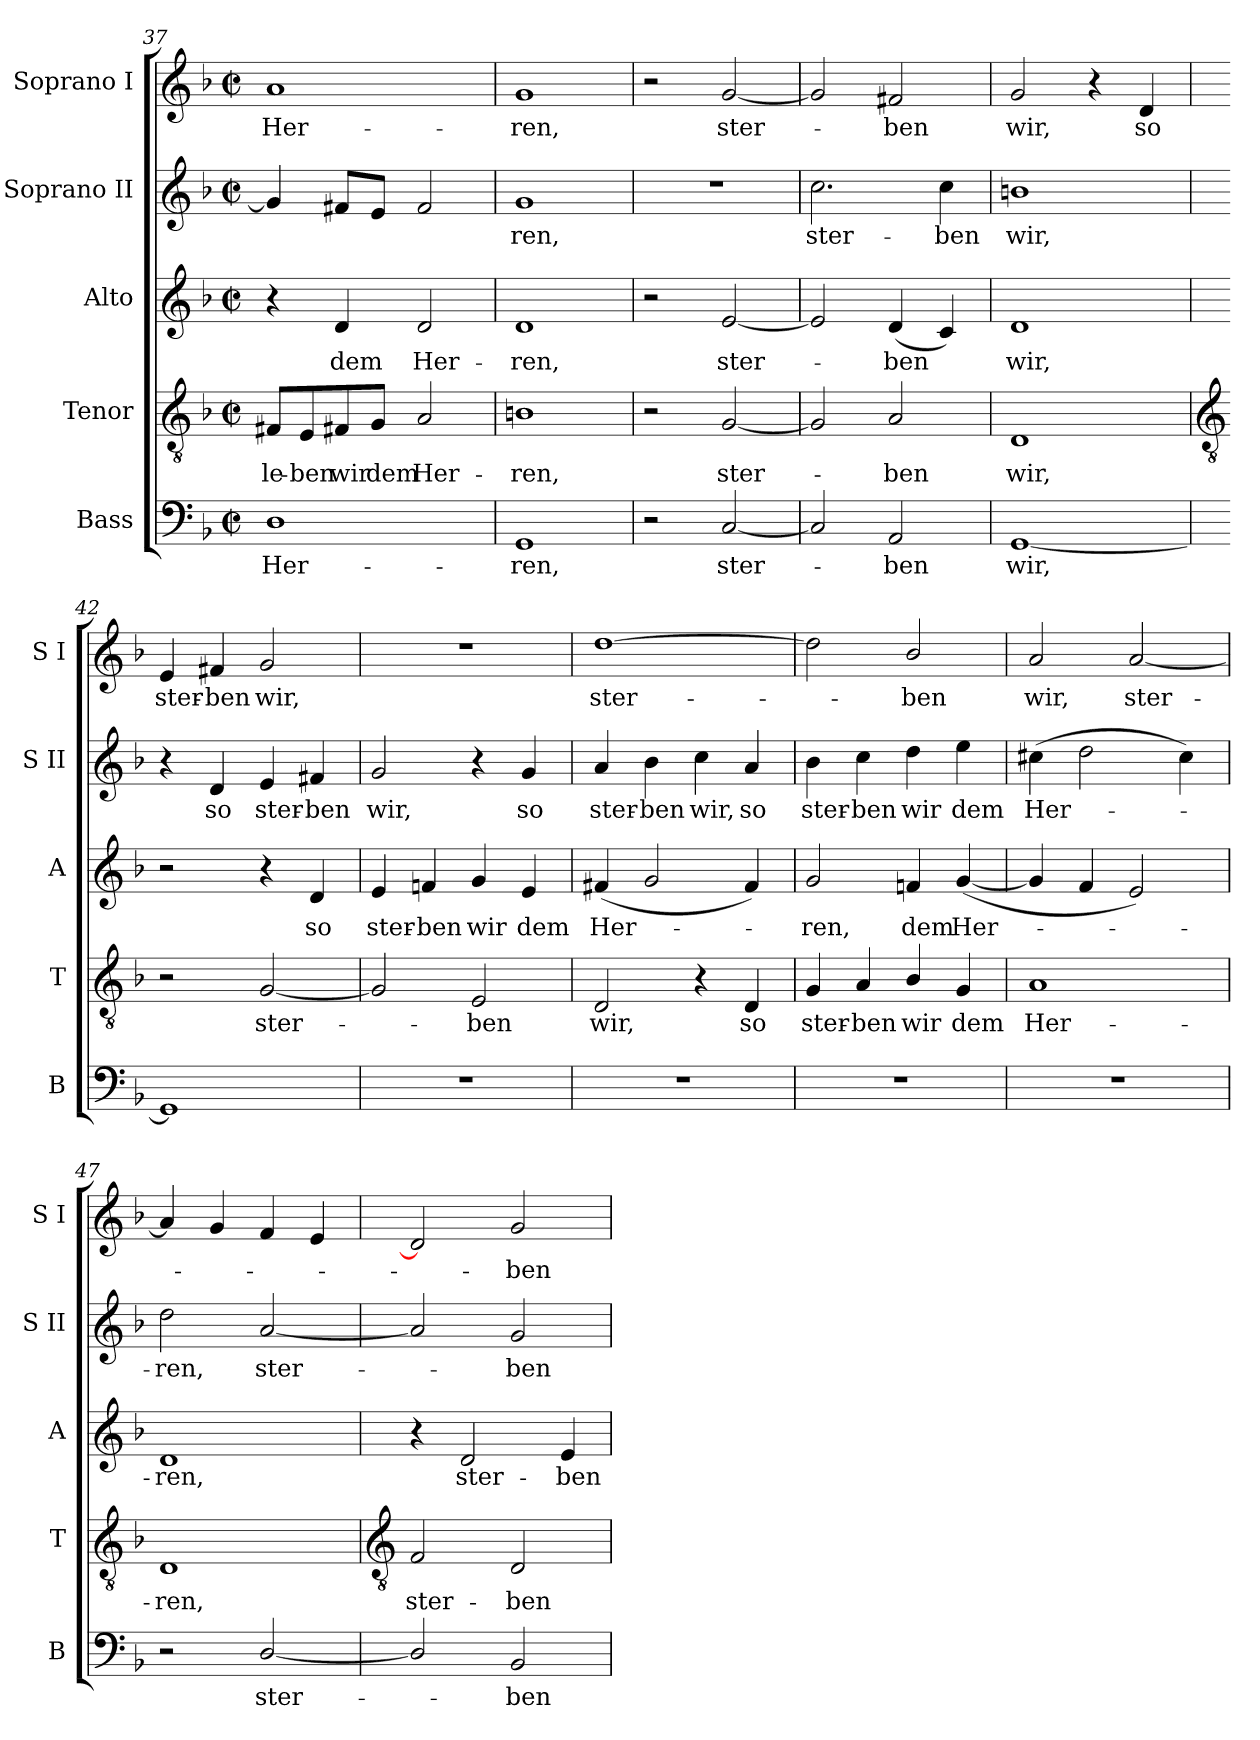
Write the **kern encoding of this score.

**kern	**text	**kern	**text	**kern	**text	**kern	**text	**kern	**text
*part5	*part5	*part4	*part4	*part3	*part3	*part2	*part2	*part1	*part1
*staff5	*staff5	*staff4	*staff4	*staff3	*staff3	*staff2	*staff2	*staff1	*staff1
*I"Bass	*	*I"Tenor	*	*I"Alto	*	*I"Soprano II	*	*I"Soprano I	*
*I'B	*	*I'T	*	*I'A	*	*I'S II	*	*I'S I	*
*clefF4	*	*clefGv2	*	*clefG2	*	*clefG2	*	*clefG2	*
*k[b-]	*	*k[b-]	*	*k[b-]	*	*k[b-]	*	*k[b-]	*
*F:	*	*F:	*	*F:	*	*F:	*	*F:	*
*M2/2	*	*M2/2	*	*M2/2	*	*M2/2	*	*M2/2	*
*met(c|)	*	*met(c|)	*	*met(c|)	*	*met(c|)	*	*met(c|)	*
=37	=37	=37	=37	=37	=37	=37	=37	=37	=37
!	!LO:LY:b	!	!LO:LY:b	!	!	!	!	!	!LO:LY:b
1D	Her-	8F#X/L	le-	4r	.	4g]	.	1a	Her-
!	!	!	!LO:LY:b	!	!	!	!	!	!
.	.	8E/	-ben	.	.	.	.	.	.
!	!	!	!LO:LY:b	!	!LO:LY:b	!	!	!	!
.	.	8F#X/	wir	4d	dem	8f#XL	.	.	.
!	!	!	!LO:LY:b	!	!	!	!	!	!
.	.	8G/J	dem	.	.	8eJ	.	.	.
!	!	!	!LO:LY:b	!	!LO:LY:b	!	!	!	!
.	.	2A	Her-	2d	Her-	2f#	.	.	.
=38	=38	=38	=38	=38	=38	=38	=38	=38	=38
!	!LO:LY:b	!	!LO:LY:b	!	!LO:LY:b	!	!LO:LY:b	!	!LO:LY:b
1GG	-ren,	1Bn	-ren,	1d	-ren,	1g	ren,	1g	-ren,
=39	=39	=39	=39	=39	=39	=39	=39	=39	=39
2r	.	2r	.	2r	.	1r	.	2r	.
!	!LO:LY:b	!	!LO:LY:b	!	!LO:LY:b	!	!	!	!LO:LY:b
[2C	ster-	[2G	ster-	[2e	ster-	.	.	[2g	ster-
=40	=40	=40	=40	=40	=40	=40	=40	=40	=40
!	!	!	!	!	!	!	!LO:LY:b	!	!
2C]	.	2G]	.	2e]	.	2.cc	ster-	2g]	.
!	!LO:LY:b	!	!LO:LY:b	!	!LO:LY:b	!	!	!	!LO:LY:b
2AA	ben	2A	ben	(<4d	ben	.	.	2f#X	ben
!	!	!	!	!	!	!	!LO:LY:b	!	!
.	.	.	.	4c)	.	4cc	-ben	.	.
=41	=41	=41	=41	=41	=41	=41	=41	=41	=41
!	!LO:LY:b	!	!LO:LY:b	!	!LO:LY:b	!	!LO:LY:b	!	!LO:LY:b
[1GG	wir,	1D	wir,	1d	wir,	1bn	wir,	2g	wir,
.	.	.	.	.	.	.	.	4r	.
!	!	!	!	!	!	!	!	!	!LO:LY:b
.	.	.	.	.	.	.	.	4d	so
!!LO:LB:g=z
=42	=42	=42	=42	=42	=42	=42	=42	=42	=42
*	*	*clefGv2	*	*	*	*	*	*	*
!	!	!	!	!	!	!	!	!	!LO:LY:b
1GG]	.	2r	.	2r	.	4r	.	4e	ster-
!	!	!	!	!	!	!	!LO:LY:b	!	!LO:LY:b
.	.	.	.	.	.	4d	so	4f#X	-ben
!	!	!	!LO:LY:b	!	!	!	!LO:LY:b	!	!LO:LY:b
.	.	[2G	ster-	4r	.	4e	ster-	2g	wir,
!	!	!	!	!	!LO:LY:b	!	!LO:LY:b	!	!
.	.	.	.	4d	so	4f#X	-ben	.	.
=43	=43	=43	=43	=43	=43	=43	=43	=43	=43
!	!	!	!	!	!LO:LY:b	!	!LO:LY:b	!	!
1r	.	2G]	.	4e	ster-	2g	wir,	1r	.
!	!	!	!	!	!LO:LY:b	!	!	!	!
.	.	.	.	4fn	-ben	.	.	.	.
!	!	!	!LO:LY:b	!	!LO:LY:b	!	!	!	!
.	.	2E	ben	4g	wir	4r	.	.	.
!	!	!	!	!	!LO:LY:b	!	!LO:LY:b	!	!
.	.	.	.	4e	dem	4g	so	.	.
=44	=44	=44	=44	=44	=44	=44	=44	=44	=44
!	!	!	!LO:LY:b	!	!LO:LY:b	!	!LO:LY:b	!	!LO:LY:b
1r	.	2D	wir,	(<4f#X	Her-	4a	ster-	[1dd	ster-
!	!	!	!	!	!	!	!LO:LY:b	!	!
.	.	.	.	2g	.	4b-	-ben	.	.
!	!	!	!	!	!	!	!LO:LY:b	!	!
.	.	4r	.	.	.	4cc	wir,	.	.
!	!	!	!LO:LY:b	!	!	!	!LO:LY:b	!	!
.	.	4D	so	4f#)	.	4a	so	.	.
=45	=45	=45	=45	=45	=45	=45	=45	=45	=45
!	!	!	!LO:LY:b	!	!LO:LY:b	!	!LO:LY:b	!	!
1r	.	4G	ster-	2g	ren,	4b-	ster-	2dd]	.
!	!	!	!LO:LY:b	!	!	!	!LO:LY:b	!	!
.	.	4A	-ben	.	.	4cc	-ben	.	.
!	!	!	!LO:LY:b	!	!LO:LY:b	!	!LO:LY:b	!	!LO:LY:b
.	.	4B-/	wir	4fn	dem	4dd	wir	2b-/	ben
!	!	!	!LO:LY:b	!	!LO:LY:b	!	!LO:LY:b	!	!
.	.	4G	dem	(<[4g	Her-	4ee	dem	.	.
=46	=46	=46	=46	=46	=46	=46	=46	=46	=46
!	!	!	!LO:LY:b	!	!	!	!LO:LY:b	!	!LO:LY:b
1r	.	1A	Her-	4g]	.	(>4cc#X	Her-	2a	wir,
.	.	.	.	4f	.	2dd	.	.	.
!	!	!	!	!	!	!	!	!	!LO:LY:b
.	.	.	.	2e)	.	.	.	[2a	ster-
.	.	.	.	.	.	4cc#)	.	.	.
=47	=47	=47	=47	=47	=47	=47	=47	=47	=47
!	!	!	!LO:LY:b	!	!LO:LY:b	!	!LO:LY:b	!	!
2r	.	1D	-ren,	1d	ren,	2dd	ren,	4a]	.
.	.	.	.	.	.	.	.	4g	.
!	!LO:LY:b	!	!	!	!	!	!LO:LY:b	!	!
[2D/	ster-	.	.	.	.	[2a	ster-	4f	.
.	.	.	.	.	.	.	.	4e	.
!!LO:LB:g=z
=48	=48	=48	=48	=48	=48	=48	=48	=48	=48
*	*	*clefGv2	*	*	*	*	*	*	*
!	!	!	!LO:LY:b	!	!	!	!	!	!
2D/]	.	2F	ster-	4r	.	2a]	.	2d]	.
!	!	!	!	!	!LO:LY:b	!	!	!	!
.	.	.	.	2d	ster-	.	.	.	.
!	!LO:LY:b	!	!LO:LY:b	!	!	!	!LO:LY:b	!	!LO:LY:b
2BB-	ben	2D	-ben	.	.	2g	ben	2g	ben
!	!	!	!	!	!LO:LY:b	!	!	!	!
.	.	.	.	4e	-ben	.	.	.	.
=	=	=	=	=	=	=	=	=	=
*-	*-	*-	*-	*-	*-	*-	*-	*-	*-
